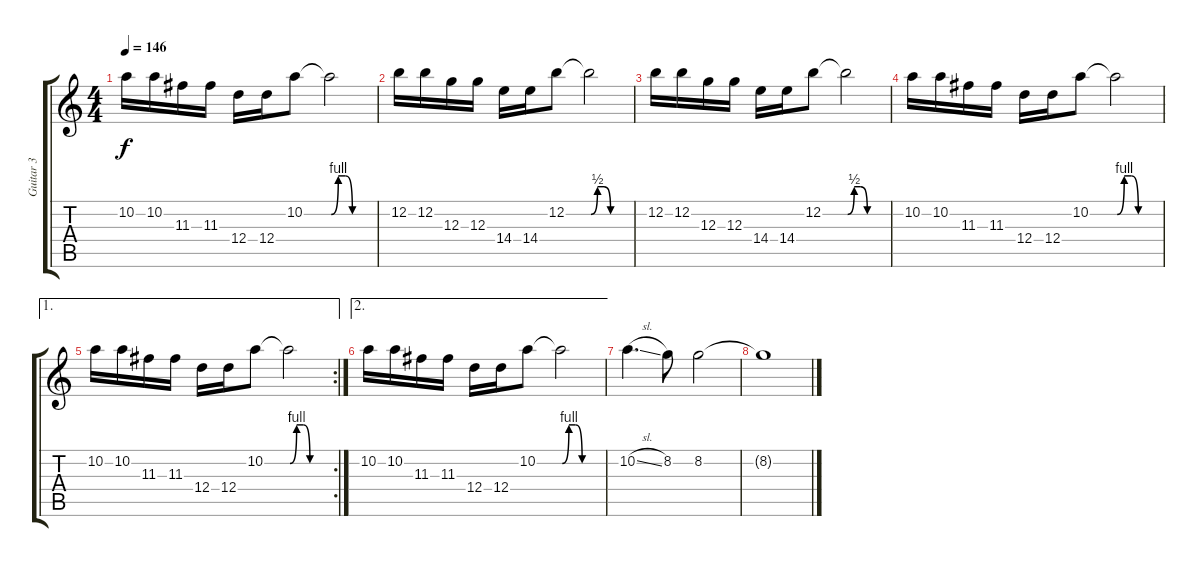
\track ("Guitar 3" "Guitar 3") {instrument overdrivenguitar}
\staff {score tabs}
\tuning (E4 B3 G3 D3 A2 E2) {hide}
\ts (4 4)
\tempo 146
\clef g2
\ks c
10.2.16{dy f} 10.2.16 11.3.16 11.3.16 12.4.16 12.4.16 10.2.8 10.2{be (custom 0 0 10 4 20 4 30 0 60 0) t}.2 |
12.2.16 12.2.16 12.3.16 12.3.16 14.4.16 14.4.16 12.2.8 12.2{be (custom 0 0 10 2 20 2 30 0 60 0) t}.2 |
12.2.16 12.2.16 12.3.16 12.3.16 14.4.16 14.4.16 12.2.8 12.2{be (custom 0 0 10 2 20 2 30 0 60 0) t}.2 |
10.2.16 10.2.16 11.3.16 11.3.16 12.4.16 12.4.16 10.2.8 10.2{be (custom 0 0 10 4 20 4 30 0 60 0) t}.2 |
\ae 1
\rc 2
10.2.16 10.2.16 11.3.16 11.3.16 12.4.16 12.4.16 10.2.8 10.2{be (custom 0 0 10 4 20 4 30 0 60 0) t}.2 |
\ae 2
10.2.16 10.2.16 11.3.16 11.3.16 12.4.16 12.4.16 10.2.8 10.2{be (custom 0 0 10 4 20 4 30 0 60 0) t}.2 |
10.2{sl}.4{d} 8.2.8 8.2.2 |
8.2{t}.1
